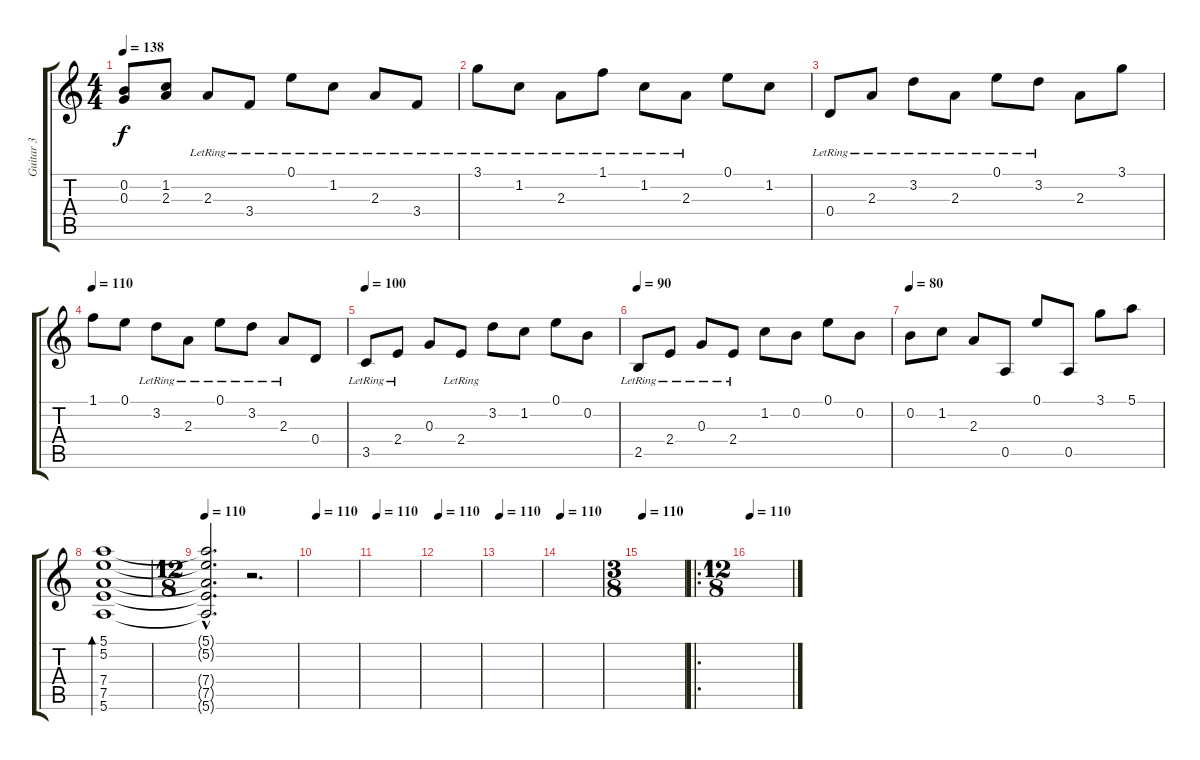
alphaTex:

\track ("Guitar 3" "Guitar 3") {instrument acousticguitarsteel}
\staff {score tabs}
\tuning (E4 B3 G3 D3 A2 E2) {hide}
\ts (4 4)
\tempo 138
\clef g2
\ks c
(0.2 0.3).8{dy f} (1.2 2.3).8 2.3{lr}.8 3.4{lr}.8 0.1{lr}.8 1.2{lr}.8 2.3{lr}.8 3.4{lr}.8 |
3.1{lr}.8 1.2{lr}.8 2.3{lr}.8 1.1{lr}.8 1.2{lr}.8 2.3{lr}.8 0.1.8 1.2.8 |
0.4{lr}.8 2.3{lr}.8 3.2{lr}.8 2.3{lr}.8 0.1{lr}.8 3.2{lr}.8 2.3.8 3.1.8 |
\tempo 110
1.1.8 0.1.8 3.2{lr}.8 2.3{lr}.8 0.1{lr}.8 3.2{lr}.8 2.3{lr}.8 0.4.8 |
\tempo 100
3.5{lr}.8 2.4{lr}.8 0.3.8 2.4{lr}.8 3.2.8 1.2.8 0.1.8 0.2.8 |
\tempo 90
2.5{lr}.8 2.4{lr}.8 0.3{lr}.8 2.4{lr}.8 1.2.8 0.2.8 0.1.8 0.2.8 |
\tempo 80
0.2.8 1.2.8 2.3.8 0.5.8 0.1.8 0.5.8 3.1.8 5.1.8 |
(5.1 5.2 7.4 7.5 5.6).1{bd 480} |
\ts (12 8)
\tempo 110
(5.1{hac t} 5.2{hac t} 7.4{hac t} 7.5{hac t} 5.6{hac t}).2{d} r.2{d} |
\tempo 110
|
\tempo 110
|
\tempo 110
|
\tempo 110
|
\tempo 110
|
\ts (3 8)
\tempo 110
|
\ro
\ts (12 8)
\tempo 110
